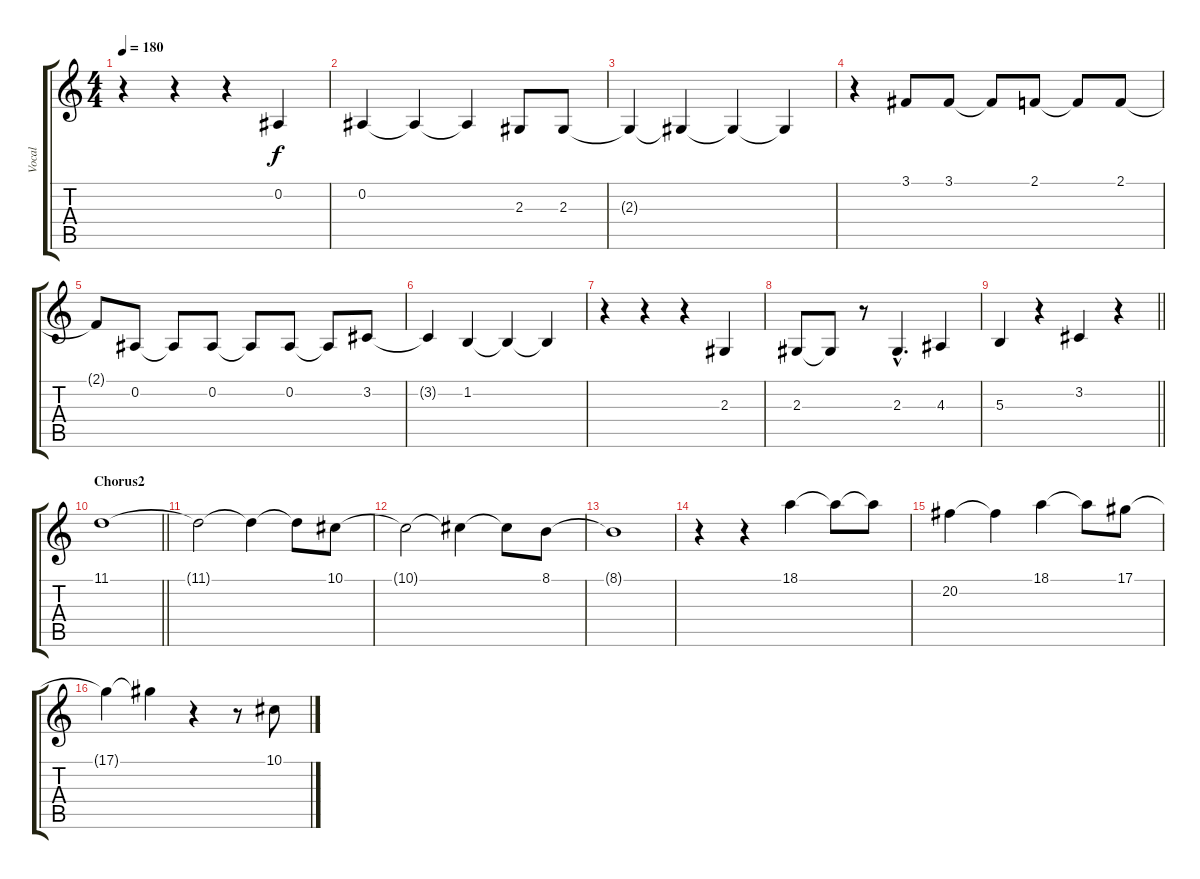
\track ("Vocal" "Vocal") {instrument tenorsax}
\staff {score tabs}
\tuning (Eb4 Bb3 Gb3 Db3 Ab2 Eb2) {hide}
\ts (4 4)
\tempo 180
\clef g2
\ks c
r.4{dy f} r.4 r.4 0.2.4 |
0.2.4 0.2{t}.4 0.2{t}.4 2.3.8 2.3.8 |
2.3{t}.4 2.3{t}.4 2.3{t}.4 2.3{t}.4 |
r.4 3.1.8 3.1.8 3.1{t}.8 2.1.8 2.1{t}.8 2.1.8 |
2.1{t}.8 0.2.8 0.2{t}.8 0.2.8 0.2{t}.8 0.2.8 0.2{t}.8 3.2.8 |
3.2{t}.4 1.2.4 1.2{t}.4 1.2{t}.4 |
r.4 r.4 r.4 2.3.4 |
2.3.8 2.3{t}.8 r.8 2.3{hac}.4{d} 4.3.4 |
\barLineRight lightlight
5.3.4 r.4 3.2.4 r.4 |
\section ("" "Chorus2")
\barLineRight lightlight
11.1.1 |
11.1{t}.2 11.1{t}.4 11.1{t}.8 10.1.8 |
10.1{t}.2 10.1{t}.4 10.1{t}.8 8.1.8 |
8.1{t}.1 |
r.4 r.4 18.1.4 18.1{t}.8 18.1{t}.8 |
20.2.4 20.2{t}.4 18.1.4 18.1{t}.8 17.1.8 |
17.1{t}.4 17.1{t}.4 r.4 r.8 10.1.8
